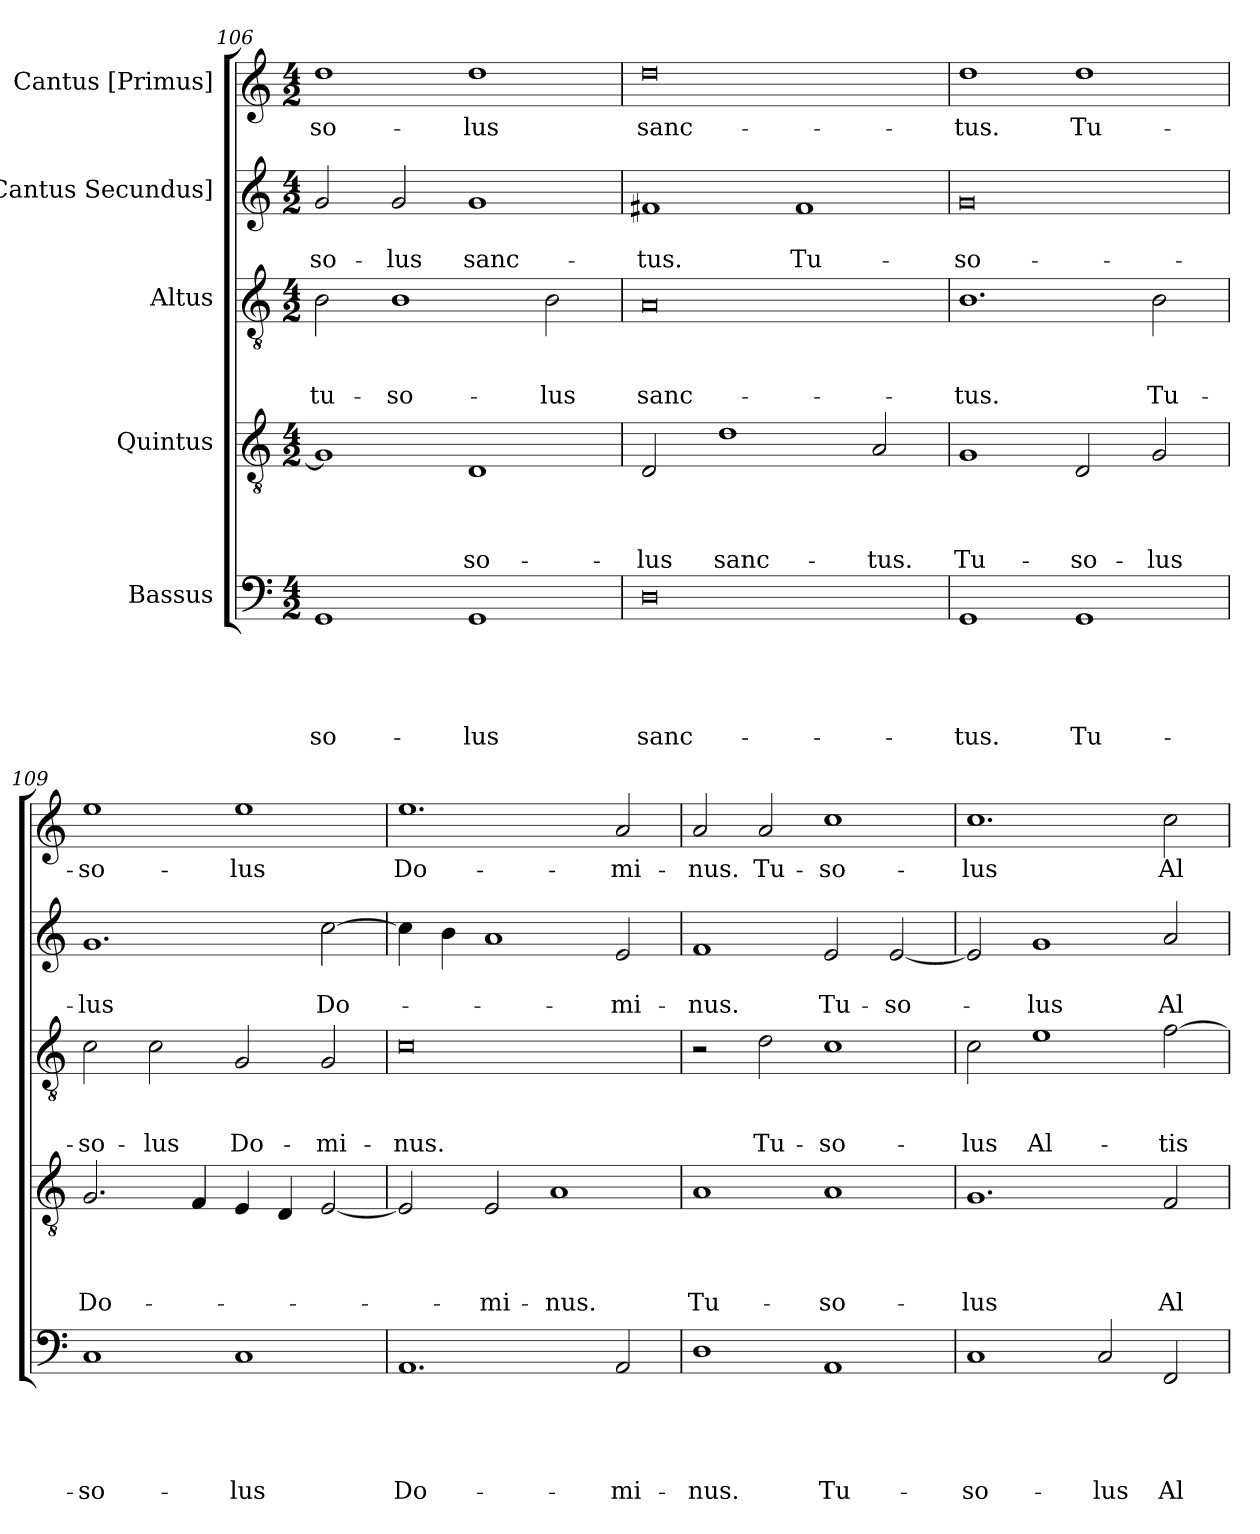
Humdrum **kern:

**kern	**text	**text	**text	**text	**text	**kern	**text	**text	**text	**text	**kern	**text	**text	**text	**kern	**text	**text	**kern	**text
*part5	*part5	*part5	*part5	*part5	*part5	*part4	*part4	*part4	*part4	*part4	*part3	*part3	*part3	*part3	*part2	*part2	*part2	*part1	*part1
*staff5	*staff5	*staff5	*staff5	*staff5	*staff5	*staff4	*staff4	*staff4	*staff4	*staff4	*staff3	*staff3	*staff3	*staff3	*staff2	*staff2	*staff2	*staff1	*staff1
*I"Bassus	*	*	*	*	*	*I"Quintus	*	*	*	*	*I"Altus	*	*	*	*I"[Cantus Secundus]	*	*	*I"Cantus [Primus]	*
*clefF4	*	*	*	*	*	*clefGv2	*	*	*	*	*clefGv2	*	*	*	*clefG2	*	*	*clefG2	*
*k[]	*	*	*	*	*	*k[]	*	*	*	*	*k[]	*	*	*	*k[]	*	*	*k[]	*
*M4/2	*	*	*	*	*	*M4/2	*	*	*	*	*M4/2	*	*	*	*M4/2	*	*	*M4/2	*
=106	=106	=106	=106	=106	=106	=106	=106	=106	=106	=106	=106	=106	=106	=106	=106	=106	=106	=106	=106
1GG/	.	.	.	.	so-	1G/]	.	.	.	.	2B\	.	.	tu-	2g/	.	so-	1dd\	so-
.	.	.	.	.	.	.	.	.	.	.	1B\	.	.	so-	2g/	.	-lus	.	.
1GG/	.	.	.	.	-lus	1D/	.	.	.	so-	.	.	.	.	1g/	.	sanc-	1dd\	-lus
.	.	.	.	.	.	.	.	.	.	.	2B\	.	.	-lus	.	.	.	.	.
=107	=107	=107	=107	=107	=107	=107	=107	=107	=107	=107	=107	=107	=107	=107	=107	=107	=107	=107	=107
0D\	.	.	.	.	sanc-	2D/	.	.	.	-lus	0A/	.	.	sanc-	1f#X/	.	-tus.	0dd\	sanc-
.	.	.	.	.	.	1d\	.	.	.	sanc-	.	.	.	.	.	.	.	.	.
.	.	.	.	.	.	.	.	.	.	.	.	.	.	.	1f#/	.	Tu-	.	.
.	.	.	.	.	.	2A/	.	.	.	-tus.	.	.	.	.	.	.	.	.	.
=108	=108	=108	=108	=108	=108	=108	=108	=108	=108	=108	=108	=108	=108	=108	=108	=108	=108	=108	=108
1GG/	.	.	.	.	-tus.	1G/	.	.	.	Tu-	1.B\	.	.	-tus.	0g/	.	so-	1dd\	-tus.
1GG/	.	.	.	.	Tu-	2D/	.	.	.	so-	.	.	.	.	.	.	.	1dd\	Tu-
.	.	.	.	.	.	2G/	.	.	.	-lus	2B\	.	.	Tu-	.	.	.	.	.
=109	=109	=109	=109	=109	=109	=109	=109	=109	=109	=109	=109	=109	=109	=109	=109	=109	=109	=109	=109
1C/	.	.	.	.	so-	2.G/	.	.	.	Do-	2c\	.	.	so-	1.g/	.	-lus	1ee\	so-
.	.	.	.	.	.	.	.	.	.	.	2c\	.	.	-lus	.	.	.	.	.
.	.	.	.	.	.	4F/	.	.	.	.	.	.	.	.	.	.	.	.	.
1C/	.	.	.	.	-lus	4E/	.	.	.	.	2G/	.	.	Do-	.	.	.	1ee\	-lus
.	.	.	.	.	.	4D/	.	.	.	.	.	.	.	.	.	.	.	.	.
.	.	.	.	.	.	[2E/	.	.	.	.	2G/	.	.	-mi-	[2cc\	.	Do-	.	.
=110	=110	=110	=110	=110	=110	=110	=110	=110	=110	=110	=110	=110	=110	=110	=110	=110	=110	=110	=110
1.AA/	.	.	.	.	Do-	2E/]	.	.	.	.	0c\	.	.	-nus.	4cc\]	.	.	1.ee\	Do-
.	.	.	.	.	.	.	.	.	.	.	.	.	.	.	4b\	.	.	.	.
.	.	.	.	.	.	2E/	.	.	.	-mi-	.	.	.	.	1a/	.	.	.	.
.	.	.	.	.	.	1A/	.	.	.	-nus.	.	.	.	.	.	.	.	.	.
2AA/	.	.	.	.	-mi-	.	.	.	.	.	.	.	.	.	2e/	.	-mi-	2a/	-mi-
=111	=111	=111	=111	=111	=111	=111	=111	=111	=111	=111	=111	=111	=111	=111	=111	=111	=111	=111	=111
1D\	.	.	.	.	-nus.	1A/	.	.	.	Tu-	2r	.	.	.	1f/	.	-nus.	2a/	-nus.
.	.	.	.	.	.	.	.	.	.	.	2d\	.	.	Tu-	.	.	.	2a/	Tu-
1AA/	.	.	.	.	Tu-	1A/	.	.	.	so-	1c\	.	.	so-	2e/	.	Tu-	1cc\	so-
.	.	.	.	.	.	.	.	.	.	.	.	.	.	.	[2e/	.	so-	.	.
=112	=112	=112	=112	=112	=112	=112	=112	=112	=112	=112	=112	=112	=112	=112	=112	=112	=112	=112	=112
1C/	.	.	.	.	so-	1.G/	.	.	.	-lus	2c\	.	.	-lus	2e/]	.	.	1.cc\	-lus
.	.	.	.	.	.	.	.	.	.	.	1e\	.	.	Al-	1g/	.	-lus	.	.
2C/	.	.	.	.	-lus	.	.	.	.	.	.	.	.	.	.	.	.	.	.
2FF/	.	.	.	.	Al-	2F/	.	.	.	Al-	[2f\	.	.	-tis-	2a/	.	Al-	2cc\	Al-
=	=	=	=	=	=	=	=	=	=	=	=	=	=	=	=	=	=	=	=
*-	*-	*-	*-	*-	*-	*-	*-	*-	*-	*-	*-	*-	*-	*-	*-	*-	*-	*-	*-
